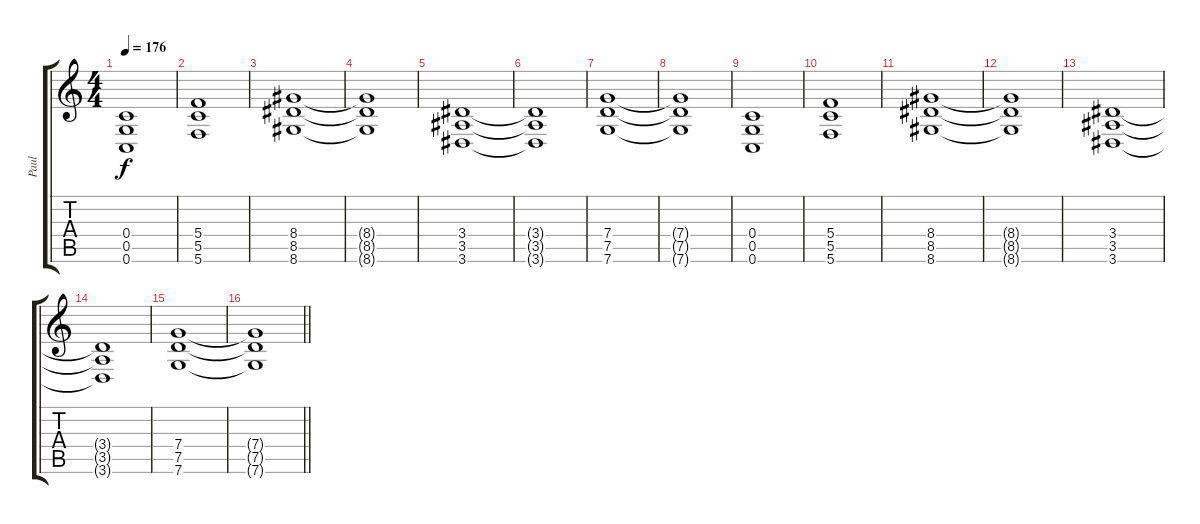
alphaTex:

\track ("Paul" "Paul") {instrument overdrivenguitar}
\staff {score tabs}
\tuning (D4 A3 F3 C3 G2 C2) {hide}
\ts (4 4)
\tempo 176
\clef g2
\ks c
(0.4 0.5 0.6).1{dy f} |
(5.4 5.5 5.6).1 |
(8.4 8.5 8.6).1 |
(8.4{t} 8.5{t} 8.6{t}).1 |
(3.4 3.5 3.6).1 |
(3.4{t} 3.5{t} 3.6{t}).1 |
(7.4 7.5 7.6).1 |
(7.4{t} 7.5{t} 7.6{t}).1 |
(0.4 0.5 0.6).1 |
(5.4 5.5 5.6).1 |
(8.4 8.5 8.6).1 |
(8.4{t} 8.5{t} 8.6{t}).1 |
(3.4 3.5 3.6).1 |
(3.4{t} 3.5{t} 3.6{t}).1 |
(7.4 7.5 7.6).1 |
\barLineRight lightlight
(7.4{t} 7.5{t} 7.6{t}).1
